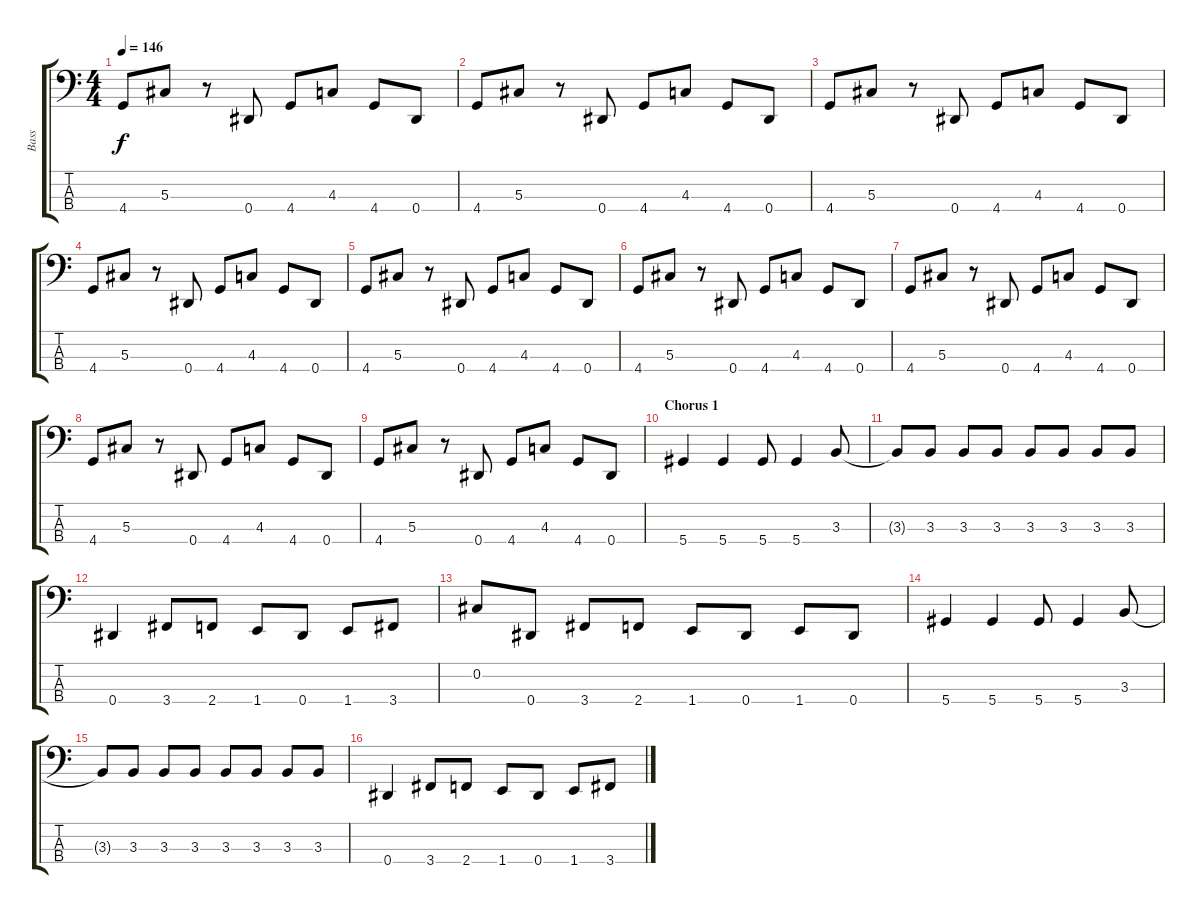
\track ("Bass" "Bass") {instrument electricbasspick}
\staff {score tabs}
\tuning (Gb2 Db2 Ab1 Eb1) {hide}
\ts (4 4)
\tempo 146
\clef f4
\ks c
4.4.8{dy f} 5.3.8 r.8 0.4.8 4.4.8 4.3.8 4.4.8 0.4.8 |
4.4.8 5.3.8 r.8 0.4.8 4.4.8 4.3.8 4.4.8 0.4.8 |
4.4.8 5.3.8 r.8 0.4.8 4.4.8 4.3.8 4.4.8 0.4.8 |
4.4.8 5.3.8 r.8 0.4.8 4.4.8 4.3.8 4.4.8 0.4.8 |
4.4.8 5.3.8 r.8 0.4.8 4.4.8 4.3.8 4.4.8 0.4.8 |
4.4.8 5.3.8 r.8 0.4.8 4.4.8 4.3.8 4.4.8 0.4.8 |
4.4.8 5.3.8 r.8 0.4.8 4.4.8 4.3.8 4.4.8 0.4.8 |
4.4.8 5.3.8 r.8 0.4.8 4.4.8 4.3.8 4.4.8 0.4.8 |
4.4.8 5.3.8 r.8 0.4.8 4.4.8 4.3.8 4.4.8 0.4.8 |
\section ("" "Chorus 1")
5.4.4 5.4.4 5.4.8 5.4.4 3.3.8 |
3.3{t}.8 3.3.8 3.3.8 3.3.8 3.3.8 3.3.8 3.3.8 3.3.8 |
0.4.4 3.4.8 2.4.8 1.4.8 0.4.8 1.4.8 3.4.8 |
0.2.8 0.4.8 3.4.8 2.4.8 1.4.8 0.4.8 1.4.8 0.4.8 |
5.4.4 5.4.4 5.4.8 5.4.4 3.3.8 |
3.3{t}.8 3.3.8 3.3.8 3.3.8 3.3.8 3.3.8 3.3.8 3.3.8 |
0.4.4 3.4.8 2.4.8 1.4.8 0.4.8 1.4.8 3.4.8
